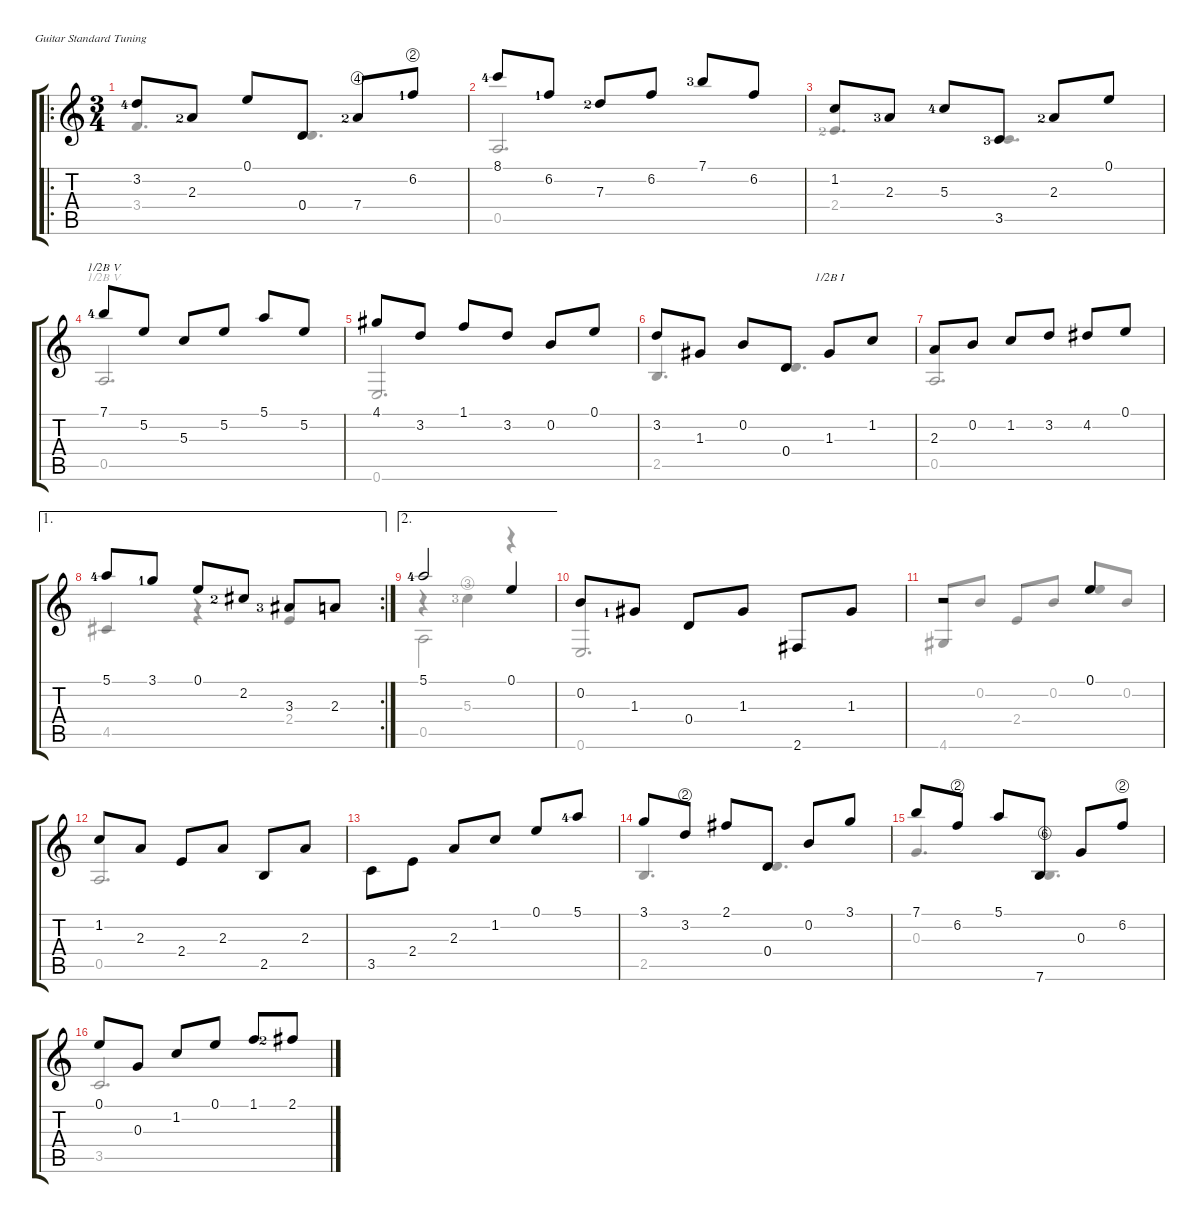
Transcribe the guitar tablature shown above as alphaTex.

\defaultSystemsLayout 4
\hideDynamics
\singleTrackTrackNamePolicy hidden
\multiTrackTrackNamePolicy hidden
\firstSystemTrackNameMode fullname
\firstSystemTrackNameOrientation horizontal
\otherSystemsTrackNameOrientation horizontal
\track ("Nylon Guitar" "Nylon Guit") {instrument acousticguitarnylon}
\staff {score tabs}
\tuning (E4 B3 G3 D3 A2 E2)
\voice
\ro
\ts (3 4)
\tempo (180 hide)
\clef g2
\ks aminor
3.2{lf 5}.8{dy mf} 2.3{lf 3}.8 0.1.8 0.4.8 7.4{string lf 3}.8 6.2{string lf 2}.8 |
8.1{lf 5}.8 6.2{lf 2}.8 7.3{lf 3}.8 6.2.8 7.1{lf 4}.8 6.2.8 |
1.2.8 2.3{lf 4}.8 5.3{lf 5}.8 3.5{lf 4}.8 2.3{lf 3}.8 0.1.8 |
7.1{lf 5}.8{barre (5 half)} 5.2.8 5.3.8 5.2.8 5.1.8 5.2.8 |
4.1.8 3.2.8 1.1.8 3.2.8 0.2.8 0.1.8 |
3.2.8 1.3.8 0.2.8 0.4.8 1.3.8{barre (1 half)} 1.2.8 |
2.3.8 0.2.8 1.2.8 3.2.8 4.2.8 0.1.8 |
\ae 1
\rc 2
5.1{lf 5}.8 3.1{lf 2}.8 0.1.8 2.2{lf 3}.8 3.3{lf 4}.8 2.3.8 |
\ae 2
5.1{lf 5}.2 0.1.4 |
0.2.8 1.3{lf 2}.8 0.4.8 1.3.8 2.6.8 1.3.8 |
r.2 0.1.4 |
1.2.8 2.3.8 2.4.8 2.3.8 2.5.8 2.3.8 |
3.5.8 2.4.8 2.3.8{beam invert} 1.2.8 0.1.8{beam invert} 5.1{lf 5}.8 |
3.1.8 3.2{string}.8 2.1.8 0.4.8 0.2.8 3.1.8 |
7.1.8 6.2{string}.8 5.1.8 7.6{string}.8 0.3.8 6.2{string}.8 |
0.1.8 0.3.8 1.2.8 0.1.8 1.1.8 2.1{ss lf 3}.8
\voice
\clef g2
\ottava regular
\simile none
\ks aminor
|
|
|
|
|
|
|
|
r.4 5.3{string lf 4}.4 r.4 |
|
|
|
|
|
|
\voice
\clef g2
\ottava regular
\simile none
\ks aminor
3.4.4{d dy mf beam invert} 0.4.4{d beam invert} |
0.5.2{d beam invert} |
2.4{lf 3}.4{d beam invert} 3.5.4{d beam invert} |
0.5.2{d barre (5 half) beam invert} |
0.6.2{d beam invert} |
2.5.4{d beam invert} 0.4.4{d beam invert} |
0.5.2{d beam invert} |
4.5.4{beam invert} r.4{beam invert} 2.4.4{beam invert} |
0.5.2 r.4 |
0.6.2{d beam invert} |
4.6.8{beam invert} 0.2.8 2.4.8{beam invert} 0.2.8 0.1.8{beam invert} 0.2.8 |
0.5.2{d beam invert} |
|
2.5.4{d beam invert} 0.4.4{d beam invert} |
0.3.4{d beam invert} 7.6.4{d beam invert} |
3.5.2{d beam invert}
